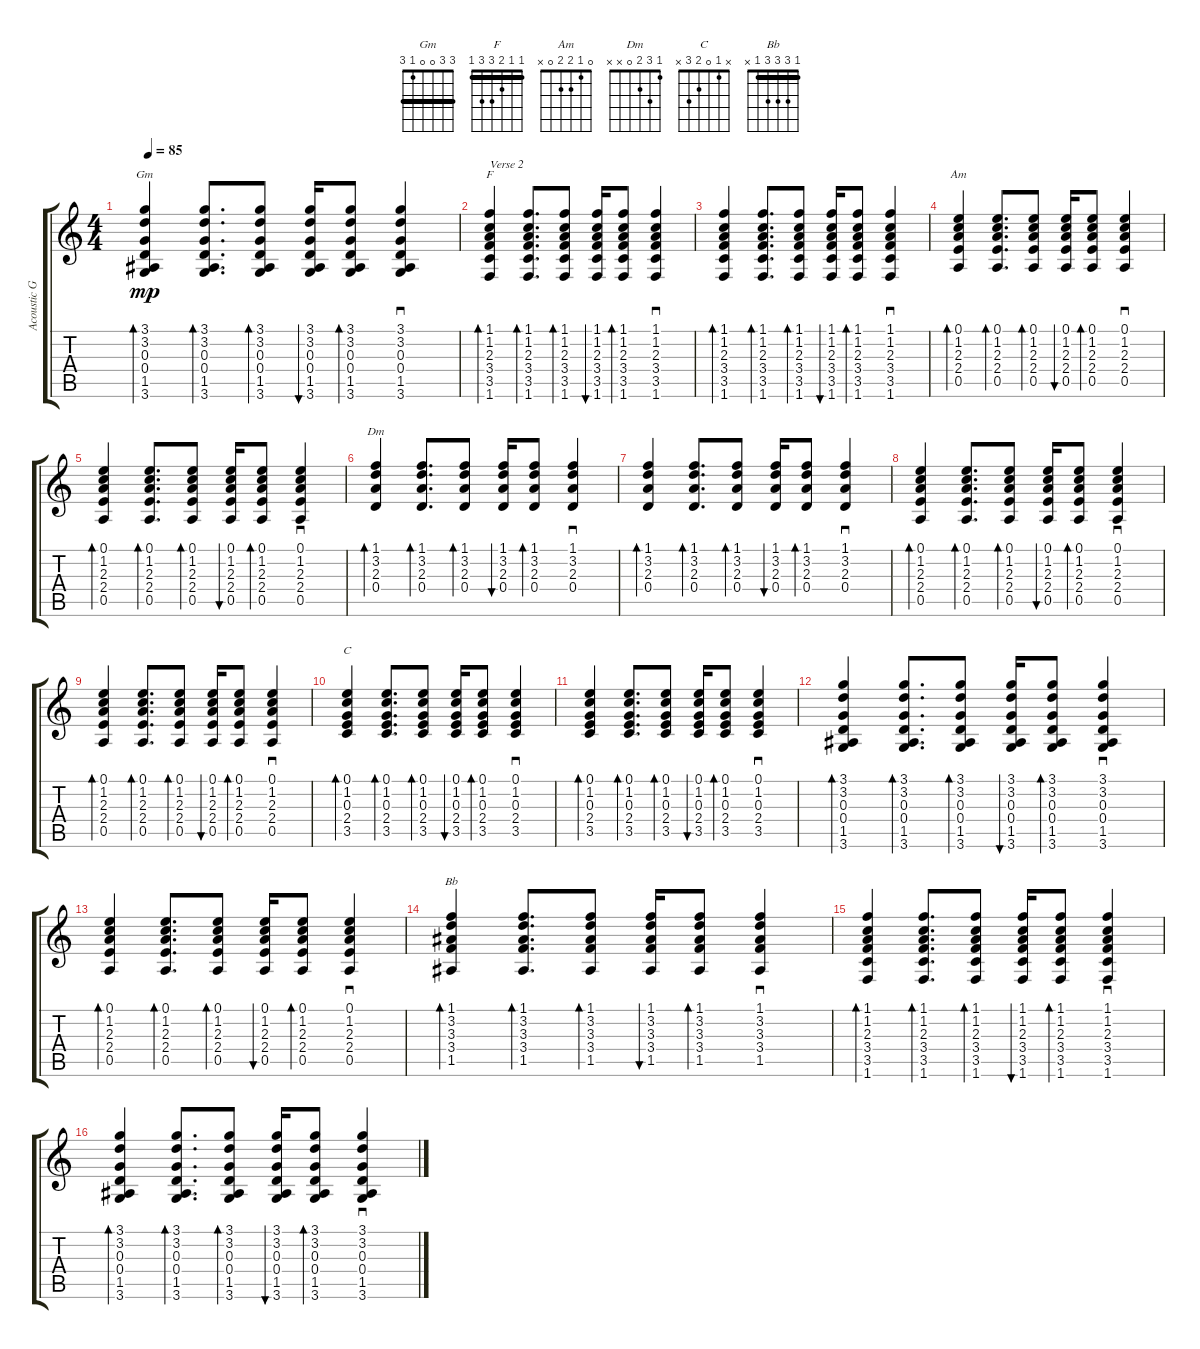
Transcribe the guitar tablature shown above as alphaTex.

\track ("Acoustic Guitar 2 (Solo)" "Acoustic G") {instrument acousticguitarnylon}
\staff {score tabs}
\tuning (E4 B3 G3 D3 A2 E2) {hide}
\chord ("Gm" 3 3 0 0 1 3) {barre 3}
\chord ("F" 1 1 2 3 3 1) {barre 1}
\chord ("Am" 0 1 2 2 0 x)
\chord ("Dm" 1 3 2 0 x x)
\chord ("C" x 1 0 2 3 x)
\chord ("Bb" 1 3 3 3 1 x) {barre 1}
\ts (4 4)
\tempo 85
\clef g2
\ks c
(3.1 3.2 0.3 0.4 1.5 3.6).4{bd 30 ch "Gm" dy mp} (3.1 3.2 0.3 0.4 1.5 3.6).8{d bd 30} (3.1 3.2 0.3 0.4 1.5 3.6).8{bd 30} (3.1 3.2 0.3 0.4 1.5 3.6).16{bu 30} (3.1 3.2 0.3 0.4 1.5 3.6).8{bd 30} (3.1 3.2 0.3 0.4 1.5 3.6).4{sd} |
(1.1 1.2 2.3 3.4 3.5 1.6).4{bd 30 ch "F" txt "Verse 2"} (1.1 1.2 2.3 3.4 3.5 1.6).8{d bd 30} (1.1 1.2 2.3 3.4 3.5 1.6).8{bd 30} (1.1 1.2 2.3 3.4 3.5 1.6).16{bu 30} (1.1 1.2 2.3 3.4 3.5 1.6).8{bd 30} (1.1 1.2 2.3 3.4 3.5 1.6).4{sd} |
(1.1 1.2 2.3 3.4 3.5 1.6).4{bd 30} (1.1 1.2 2.3 3.4 3.5 1.6).8{d bd 30} (1.1 1.2 2.3 3.4 3.5 1.6).8{bd 30} (1.1 1.2 2.3 3.4 3.5 1.6).16{bu 30} (1.1 1.2 2.3 3.4 3.5 1.6).8{bd 30} (1.1 1.2 2.3 3.4 3.5 1.6).4{sd} |
(0.1 1.2 2.3 2.4 0.5).4{bd 30 ch "Am"} (0.1 1.2 2.3 2.4 0.5).8{d bd 30} (0.1 1.2 2.3 2.4 0.5).8{bd 30} (0.1 1.2 2.3 2.4 0.5).16{bu 30} (0.1 1.2 2.3 2.4 0.5).8{bd 30} (0.1 1.2 2.3 2.4 0.5).4{sd} |
(0.1 1.2 2.3 2.4 0.5).4{bd 30} (0.1 1.2 2.3 2.4 0.5).8{d bd 30} (0.1 1.2 2.3 2.4 0.5).8{bd 30} (0.1 1.2 2.3 2.4 0.5).16{bu 30} (0.1 1.2 2.3 2.4 0.5).8{bd 30} (0.1 1.2 2.3 2.4 0.5).4{sd} |
(1.1 3.2 2.3 0.4).4{bd 30 ch "Dm"} (1.1 3.2 2.3 0.4).8{d bd 30} (1.1 3.2 2.3 0.4).8{bd 30} (1.1 3.2 2.3 0.4).16{bu 30} (1.1 3.2 2.3 0.4).8{bd 30} (1.1 3.2 2.3 0.4).4{sd} |
(1.1 3.2 2.3 0.4).4{bd 30} (1.1 3.2 2.3 0.4).8{d bd 30} (1.1 3.2 2.3 0.4).8{bd 30} (1.1 3.2 2.3 0.4).16{bu 30} (1.1 3.2 2.3 0.4).8{bd 30} (1.1 3.2 2.3 0.4).4{sd} |
(0.1 1.2 2.3 2.4 0.5).4{bd 30} (0.1 1.2 2.3 2.4 0.5).8{d bd 30} (0.1 1.2 2.3 2.4 0.5).8{bd 30} (0.1 1.2 2.3 2.4 0.5).16{bu 30} (0.1 1.2 2.3 2.4 0.5).8{bd 30} (0.1 1.2 2.3 2.4 0.5).4{sd} |
(0.1 1.2 2.3 2.4 0.5).4{bd 30} (0.1 1.2 2.3 2.4 0.5).8{d bd 30} (0.1 1.2 2.3 2.4 0.5).8{bd 30} (0.1 1.2 2.3 2.4 0.5).16{bu 30} (0.1 1.2 2.3 2.4 0.5).8{bd 30} (0.1 1.2 2.3 2.4 0.5).4{sd} |
(0.1 1.2 0.3 2.4 3.5).4{bd 30 ch "C"} (0.1 1.2 0.3 2.4 3.5).8{d bd 30} (0.1 1.2 0.3 2.4 3.5).8{bd 30} (0.1 1.2 0.3 2.4 3.5).16{bu 30} (0.1 1.2 0.3 2.4 3.5).8{bd 30} (0.1 1.2 0.3 2.4 3.5).4{sd} |
(0.1 1.2 0.3 2.4 3.5).4{bd 30} (0.1 1.2 0.3 2.4 3.5).8{d bd 30} (0.1 1.2 0.3 2.4 3.5).8{bd 30} (0.1 1.2 0.3 2.4 3.5).16{bu 30} (0.1 1.2 0.3 2.4 3.5).8{bd 30} (0.1 1.2 0.3 2.4 3.5).4{sd} |
(3.1 3.2 0.3 0.4 1.5 3.6).4{bd 30} (3.1 3.2 0.3 0.4 1.5 3.6).8{d bd 30} (3.1 3.2 0.3 0.4 1.5 3.6).8{bd 30} (3.1 3.2 0.3 0.4 1.5 3.6).16{bu 30} (3.1 3.2 0.3 0.4 1.5 3.6).8{bd 30} (3.1 3.2 0.3 0.4 1.5 3.6).4{sd} |
(0.1 1.2 2.3 2.4 0.5).4{bd 30} (0.1 1.2 2.3 2.4 0.5).8{d bd 30} (0.1 1.2 2.3 2.4 0.5).8{bd 30} (0.1 1.2 2.3 2.4 0.5).16{bu 30} (0.1 1.2 2.3 2.4 0.5).8{bd 30} (0.1 1.2 2.3 2.4 0.5).4{sd} |
(1.1 3.2 3.3 3.4 1.5).4{bd 30 ch "Bb"} (1.1 3.2 3.3 3.4 1.5).8{d bd 30} (1.1 3.2 3.3 3.4 1.5).8{bd 30} (1.1 3.2 3.3 3.4 1.5).16{bu 30} (1.1 3.2 3.3 3.4 1.5).8{bd 30} (1.1 3.2 3.3 3.4 1.5).4{sd} |
(1.1 1.2 2.3 3.4 3.5 1.6).4{bd 30} (1.1 1.2 2.3 3.4 3.5 1.6).8{d bd 30} (1.1 1.2 2.3 3.4 3.5 1.6).8{bd 30} (1.1 1.2 2.3 3.4 3.5 1.6).16{bu 30} (1.1 1.2 2.3 3.4 3.5 1.6).8{bd 30} (1.1 1.2 2.3 3.4 3.5 1.6).4{sd} |
(3.1 3.2 0.3 0.4 1.5 3.6).4{bd 30} (3.1 3.2 0.3 0.4 1.5 3.6).8{d bd 30} (3.1 3.2 0.3 0.4 1.5 3.6).8{bd 30} (3.1 3.2 0.3 0.4 1.5 3.6).16{bu 30} (3.1 3.2 0.3 0.4 1.5 3.6).8{bd 30} (3.1 3.2 0.3 0.4 1.5 3.6).4{sd}
